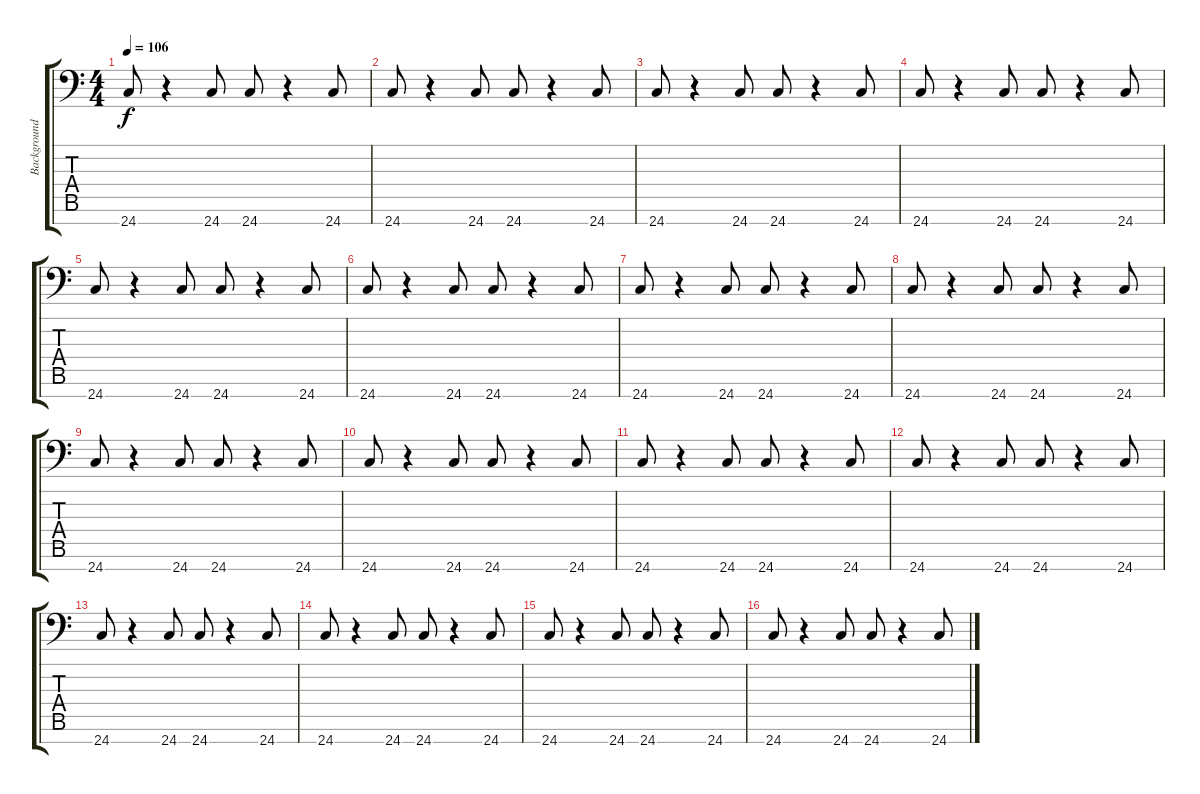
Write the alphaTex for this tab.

\track ("Background" "Background") {instrument melodictom}
\staff {score tabs}
\tuning (E4 B3 G3 D3 A2 E2 C-1) {hide}
\ts (4 4)
\tempo 106
\clef f4
\ks c
24.7.8{dy f} r.4 24.7.8 24.7.8 r.4 24.7.8 |
24.7.8 r.4 24.7.8 24.7.8 r.4 24.7.8 |
24.7.8 r.4 24.7.8 24.7.8 r.4 24.7.8 |
24.7.8{volume 7} r.4 24.7.8 24.7.8 r.4 24.7.8 |
24.7.8 r.4 24.7.8 24.7.8 r.4 24.7.8 |
24.7.8 r.4 24.7.8 24.7.8 r.4 24.7.8 |
24.7.8 r.4{volume 6} 24.7.8 24.7.8 r.4 24.7.8 |
24.7.8 r.4 24.7.8 24.7.8 r.4 24.7.8 |
24.7.8 r.4 24.7.8 24.7.8 r.4 24.7.8 |
24.7.8 r.4 24.7.8 24.7.8 r.4 24.7.8 |
24.7.8 r.4 24.7.8 24.7.8 r.4 24.7.8 |
24.7.8 r.4 24.7.8 24.7.8 r.4 24.7.8 |
24.7.8 r.4 24.7.8 24.7.8 r.4 24.7.8 |
24.7.8 r.4 24.7.8 24.7.8 r.4 24.7.8 |
24.7.8 r.4 24.7.8 24.7.8 r.4 24.7.8 |
24.7.8 r.4 24.7.8 24.7.8 r.4 24.7.8
